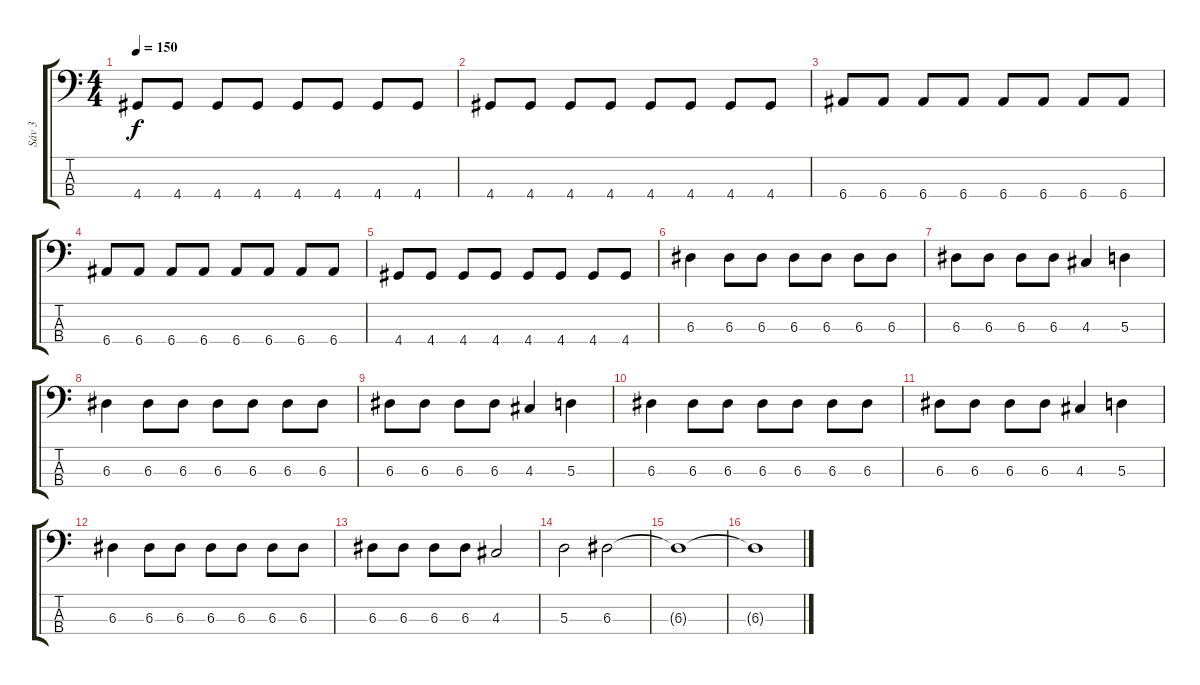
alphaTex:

\track ("Sáv 3" "Sáv 3") {instrument electricbassfinger}
\staff {score tabs}
\tuning (G2 D2 A1 E1) {hide}
\ts (4 4)
\tempo 150
\clef f4
\ks c
4.4.8{dy f} 4.4.8 4.4.8 4.4.8 4.4.8 4.4.8 4.4.8 4.4.8 |
4.4.8 4.4.8 4.4.8 4.4.8 4.4.8 4.4.8 4.4.8 4.4.8 |
6.4.8 6.4.8 6.4.8 6.4.8 6.4.8 6.4.8 6.4.8 6.4.8 |
6.4.8 6.4.8 6.4.8 6.4.8 6.4.8 6.4.8 6.4.8 6.4.8 |
4.4.8 4.4.8 4.4.8 4.4.8 4.4.8 4.4.8 4.4.8 4.4.8 |
6.3.4 6.3.8 6.3.8 6.3.8 6.3.8 6.3.8 6.3.8 |
6.3.8 6.3.8 6.3.8 6.3.8 4.3.4 5.3.4 |
6.3.4 6.3.8 6.3.8 6.3.8 6.3.8 6.3.8 6.3.8 |
6.3.8 6.3.8 6.3.8 6.3.8 4.3.4 5.3.4 |
6.3.4 6.3.8 6.3.8 6.3.8 6.3.8 6.3.8 6.3.8 |
6.3.8 6.3.8 6.3.8 6.3.8 4.3.4 5.3.4 |
6.3.4 6.3.8 6.3.8 6.3.8 6.3.8 6.3.8 6.3.8 |
6.3.8 6.3.8 6.3.8 6.3.8 4.3.2 |
5.3.2 6.3.2 |
6.3{t}.1 |
6.3{t}.1
